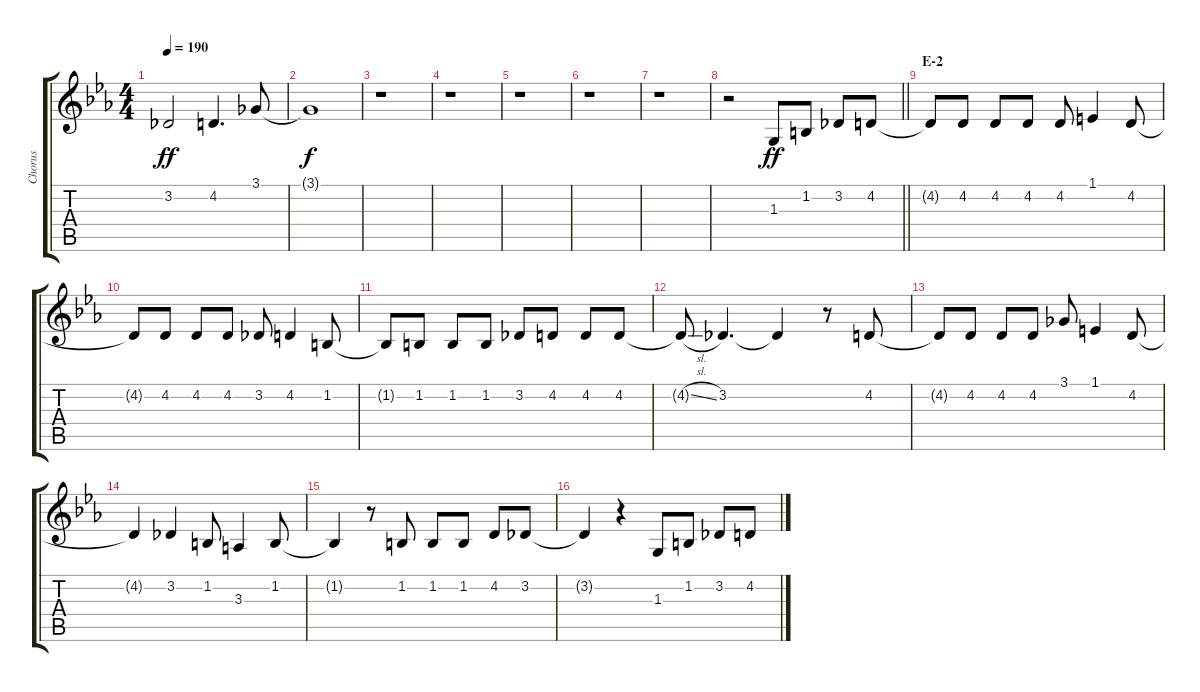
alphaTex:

\track ("Chorus" "Chorus") {instrument violin}
\staff {score tabs}
\tuning (Eb4 Bb3 Gb3 Db3 Ab2 Eb2) {hide}
\ts (4 4)
\tempo 190
\clef g2
\ks eb
3.2.2{dy ff} 4.2.4{d} 3.1.8 |
3.1{t}.1{dy f} |
r.1 |
r.1 |
r.1 |
r.1 |
r.1 |
\barLineRight lightlight
r.2 1.3.8{dy ff} 1.2.8 3.2.8 4.2.8 |
\section ("" "E-2")
4.2{t}.8 4.2.8 4.2.8 4.2.8 4.2.8 1.1.4 4.2.8 |
4.2{t}.8 4.2.8 4.2.8 4.2.8 3.2.8 4.2.4 1.2.8 |
1.2{t}.8 1.2.8 1.2.8 1.2.8 3.2.8 4.2.8 4.2.8 4.2.8 |
4.2{sl t}.8 3.2.4{d} 3.2{t}.4 r.8 4.2.8 |
4.2{t}.8 4.2.8 4.2.8 4.2.8 3.1.8 1.1.4 4.2.8 |
4.2{t}.4 3.2.4 1.2.8 3.3.4 1.2.8 |
1.2{t}.4 r.8 1.2.8 1.2.8 1.2.8 4.2.8 3.2.8 |
3.2{t}.4 r.4 1.3.8 1.2.8 3.2.8 4.2.8
